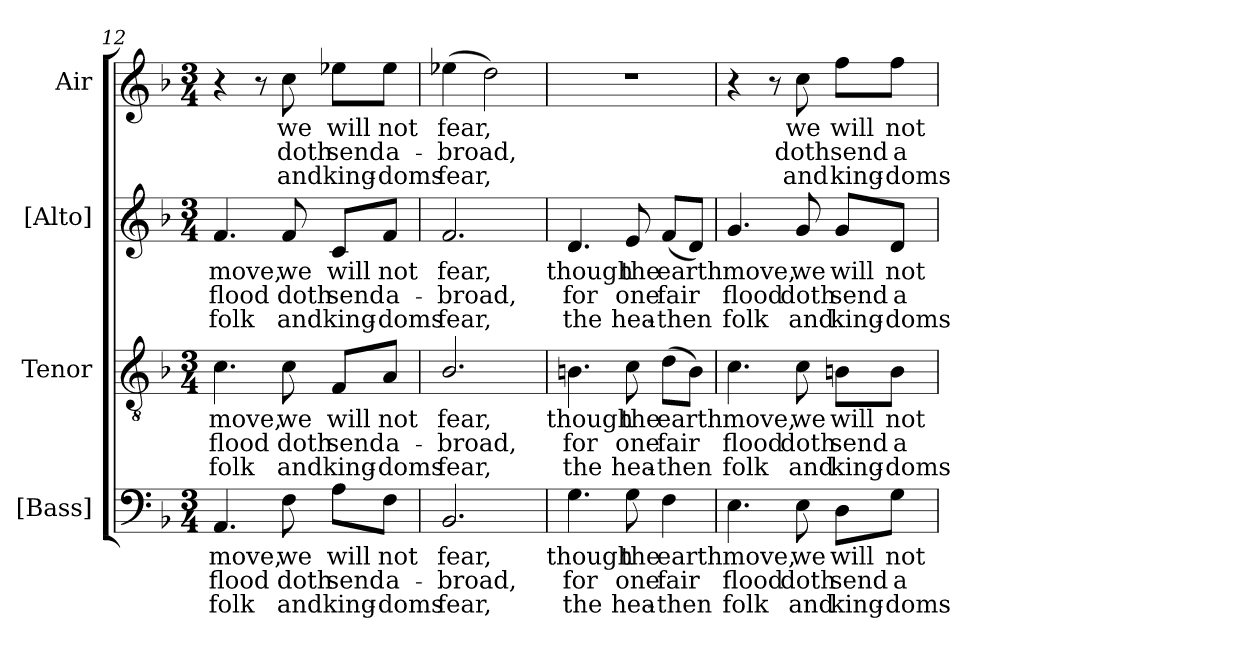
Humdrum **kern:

**kern	**text	**text	**text	**kern	**text	**text	**text	**kern	**text	**text	**text	**kern	**text	**text	**text
*part4	*part4	*part4	*part4	*part3	*part3	*part3	*part3	*part2	*part2	*part2	*part2	*part1	*part1	*part1	*part1
*staff4	*staff4	*staff4	*staff4	*staff3	*staff3	*staff3	*staff3	*staff2	*staff2	*staff2	*staff2	*staff1	*staff1	*staff1	*staff1
*I"[Bass]	*	*	*	*I"Tenor	*	*	*	*I"[Alto]	*	*	*	*I"Air	*	*	*
*I'B.	*	*	*	*I'T.	*	*	*	*I'A.	*	*	*	*	*	*	*
*clefF4	*	*	*	*clefGv2	*	*	*	*clefG2	*	*	*	*clefG2	*	*	*
*	*	*	*	*ITrd7c12	*	*	*	*	*	*	*	*	*	*	*
*k[b-]	*	*	*	*k[b-]	*	*	*	*k[b-]	*	*	*	*k[b-]	*	*	*
*F:	*	*	*	*F:	*	*	*	*F:	*	*	*	*F:	*	*	*
*M3/4	*	*	*	*M3/4	*	*	*	*M3/4	*	*	*	*M3/4	*	*	*
=12	=12	=12	=12	=12	=12	=12	=12	=12	=12	=12	=12	=12	=12	=12	=12
!	!LO:LY:b:color=#000000	!LO:LY:b:color=#000000	!LO:LY:b:color=#000000	!	!	!	!	!	!	!	!	!	!	!	!
!	!	!	!	!	!LO:LY:b:color=#000000	!LO:LY:b:color=#000000	!LO:LY:b:color=#000000	!	!	!	!	!	!	!	!
!	!	!	!	!	!	!	!	!	!LO:LY:b:color=#000000	!LO:LY:b:color=#000000	!LO:LY:b:color=#000000	!	!	!	!
4.AAi/	move,	flood	folk	4.Ci\	move,	flood	folk	4.fi/	move,	flood	folk	4r	.	.	.
.	.	.	.	.	.	.	.	.	.	.	.	8r	.	.	.
!	!LO:LY:b:color=#000000	!LO:LY:b:color=#000000	!LO:LY:b:color=#000000	!	!	!	!	!	!	!	!	!	!	!	!
!	!	!	!	!	!LO:LY:b:color=#000000	!LO:LY:b:color=#000000	!LO:LY:b:color=#000000	!	!	!	!	!	!	!	!
!	!	!	!	!	!	!	!	!	!LO:LY:b:color=#000000	!LO:LY:b:color=#000000	!LO:LY:b:color=#000000	!	!	!	!
!	!	!	!	!	!	!	!	!	!	!	!	!	!LO:LY:b:color=#000000	!LO:LY:b:color=#000000	!LO:LY:b:color=#000000
8Fi\	we	doth	and	8Ci\	we	doth	and	8fi/	we	doth	and	8cci\	we	doth	and
!	!LO:LY:b:color=#000000	!LO:LY:b:color=#000000	!LO:LY:b:color=#000000	!	!	!	!	!	!	!	!	!	!	!	!
!	!	!	!	!	!LO:LY:b:color=#000000	!LO:LY:b:color=#000000	!LO:LY:b:color=#000000	!	!	!	!	!	!	!	!
!	!	!	!	!	!	!	!	!	!LO:LY:b:color=#000000	!LO:LY:b:color=#000000	!LO:LY:b:color=#000000	!	!	!	!
!	!	!	!	!	!	!	!	!	!	!	!	!	!LO:LY:b:color=#000000	!LO:LY:b:color=#000000	!LO:LY:b:color=#000000
8Ai\L	will	send	king-	8FFi/L	will	send	king-	8ci/L	will	send	king-	8ee-Xi\L	will	send	king-
!	!LO:LY:b:color=#000000	!LO:LY:b:color=#000000	!LO:LY:b:color=#000000	!	!	!	!	!	!	!	!	!	!	!	!
!	!	!	!	!	!LO:LY:b:color=#000000	!LO:LY:b:color=#000000	!LO:LY:b:color=#000000	!	!	!	!	!	!	!	!
!	!	!	!	!	!	!	!	!	!LO:LY:b:color=#000000	!LO:LY:b:color=#000000	!LO:LY:b:color=#000000	!	!	!	!
!	!	!	!	!	!	!	!	!	!	!	!	!	!LO:LY:b:color=#000000	!LO:LY:b:color=#000000	!LO:LY:b:color=#000000
8Fi\J	not	a-	-doms	8AAi/J	not	a-	-doms	8fi/J	not	a-	-doms	8ee-i\J	not	a-	-doms
=13	=13	=13	=13	=13	=13	=13	=13	=13	=13	=13	=13	=13	=13	=13	=13
!	!LO:LY:b:color=#000000	!LO:LY:b:color=#000000	!LO:LY:b:color=#000000	!	!	!	!	!	!	!	!	!	!	!	!
!	!	!	!	!	!LO:LY:b:color=#000000	!LO:LY:b:color=#000000	!LO:LY:b:color=#000000	!	!	!	!	!	!	!	!
!	!	!	!	!	!	!	!	!	!LO:LY:b:color=#000000	!LO:LY:b:color=#000000	!LO:LY:b:color=#000000	!	!	!	!
!	!	!	!	!	!	!	!	!	!	!	!	!	!LO:LY:b:color=#000000	!LO:LY:b:color=#000000	!LO:LY:b:color=#000000
2.BB-i/	fear,	-broad,	fear,	2.BB-i/	fear,	-broad,	fear,	2.fi/	fear,	-broad,	fear,	(4ee-Xi\	fear,	-broad,	fear,
.	.	.	.	.	.	.	.	.	.	.	.	2ddi\)	.	.	.
!!LO:PB:g=z
=14	=14	=14	=14	=14	=14	=14	=14	=14	=14	=14	=14	=14	=14	=14	=14
!	!LO:LY:b:color=#000000	!LO:LY:b:color=#000000	!LO:LY:b:color=#000000	!	!	!	!	!	!	!	!	!	!	!	!
!	!	!	!	!	!LO:LY:b:color=#000000	!LO:LY:b:color=#000000	!LO:LY:b:color=#000000	!	!	!	!	!	!	!	!
!	!	!	!	!	!	!	!	!	!LO:LY:b:color=#000000	!LO:LY:b:color=#000000	!LO:LY:b:color=#000000	!LO:N:vis=1	!	!	!
4.Gi\	though	for	the	4.BBni\	though	for	the	4.di/	though	for	the	2.r	.	.	.
!	!LO:LY:b:color=#000000	!LO:LY:b:color=#000000	!LO:LY:b:color=#000000	!	!	!	!	!	!	!	!	!	!	!	!
!	!	!	!	!	!LO:LY:b:color=#000000	!LO:LY:b:color=#000000	!LO:LY:b:color=#000000	!	!	!	!	!	!	!	!
!	!	!	!	!	!	!	!	!	!LO:LY:b:color=#000000	!LO:LY:b:color=#000000	!LO:LY:b:color=#000000	!	!	!	!
8Gi\	the	one	hea-	8Ci\	the	one	hea-	8ei/	the	one	hea-	.	.	.	.
!	!LO:LY:b:color=#000000	!LO:LY:b:color=#000000	!LO:LY:b:color=#000000	!	!	!	!	!	!	!	!	!	!	!	!
!	!	!	!	!	!LO:LY:b:color=#000000	!LO:LY:b:color=#000000	!LO:LY:b:color=#000000	!	!	!	!	!	!	!	!
!	!	!	!	!	!	!	!	!	!LO:LY:b:color=#000000	!LO:LY:b:color=#000000	!LO:LY:b:color=#000000	!	!	!	!
4Fi\	earth	fair	-then	(8Di\L	earth	fair	-then	(8fi/L	earth	fair	-then	.	.	.	.
.	.	.	.	8BBi\J)	.	.	.	8di/J)	.	.	.	.	.	.	.
=15	=15	=15	=15	=15	=15	=15	=15	=15	=15	=15	=15	=15	=15	=15	=15
!	!LO:LY:b:color=#000000	!LO:LY:b:color=#000000	!LO:LY:b:color=#000000	!	!	!	!	!	!	!	!	!	!	!	!
!	!	!	!	!	!LO:LY:b:color=#000000	!LO:LY:b:color=#000000	!LO:LY:b:color=#000000	!	!	!	!	!	!	!	!
!	!	!	!	!	!	!	!	!	!LO:LY:b:color=#000000	!LO:LY:b:color=#000000	!LO:LY:b:color=#000000	!	!	!	!
4.Ei\	move,	flood	folk	4.Ci\	move,	flood	folk	4.gi/	move,	flood	folk	4r	.	.	.
.	.	.	.	.	.	.	.	.	.	.	.	8r	.	.	.
!	!LO:LY:b:color=#000000	!LO:LY:b:color=#000000	!LO:LY:b:color=#000000	!	!	!	!	!	!	!	!	!	!	!	!
!	!	!	!	!	!LO:LY:b:color=#000000	!LO:LY:b:color=#000000	!LO:LY:b:color=#000000	!	!	!	!	!	!	!	!
!	!	!	!	!	!	!	!	!	!LO:LY:b:color=#000000	!LO:LY:b:color=#000000	!LO:LY:b:color=#000000	!	!	!	!
!	!	!	!	!	!	!	!	!	!	!	!	!	!LO:LY:b:color=#000000	!LO:LY:b:color=#000000	!LO:LY:b:color=#000000
8Ei\	we	doth	and	8Ci\	we	doth	and	8gi/	we	doth	and	8cci\	we	doth	and
!	!LO:LY:b:color=#000000	!LO:LY:b:color=#000000	!LO:LY:b:color=#000000	!	!	!	!	!	!	!	!	!	!	!	!
!	!	!	!	!	!LO:LY:b:color=#000000	!LO:LY:b:color=#000000	!LO:LY:b:color=#000000	!	!	!	!	!	!	!	!
!	!	!	!	!	!	!	!	!	!LO:LY:b:color=#000000	!LO:LY:b:color=#000000	!LO:LY:b:color=#000000	!	!	!	!
!	!	!	!	!	!	!	!	!	!	!	!	!	!LO:LY:b:color=#000000	!LO:LY:b:color=#000000	!LO:LY:b:color=#000000
8Di\L	will	send	king-	8BBni\L	will	send	king-	8gi/L	will	send	king-	8ffi\L	will	send	king-
!	!LO:LY:b:color=#000000	!LO:LY:b:color=#000000	!LO:LY:b:color=#000000	!	!	!	!	!	!	!	!	!	!	!	!
!	!	!	!	!	!LO:LY:b:color=#000000	!LO:LY:b:color=#000000	!LO:LY:b:color=#000000	!	!	!	!	!	!	!	!
!	!	!	!	!	!	!	!	!	!LO:LY:b:color=#000000	!LO:LY:b:color=#000000	!LO:LY:b:color=#000000	!	!	!	!
!	!	!	!	!	!	!	!	!	!	!	!	!	!LO:LY:b:color=#000000	!LO:LY:b:color=#000000	!LO:LY:b:color=#000000
8Gi\J	not	a-	-doms	8BBi\J	not	a-	-doms	8di/J	not	a-	-doms	8ffi\J	not	a-	-doms
=	=	=	=	=	=	=	=	=	=	=	=	=	=	=	=
*-	*-	*-	*-	*-	*-	*-	*-	*-	*-	*-	*-	*-	*-	*-	*-
